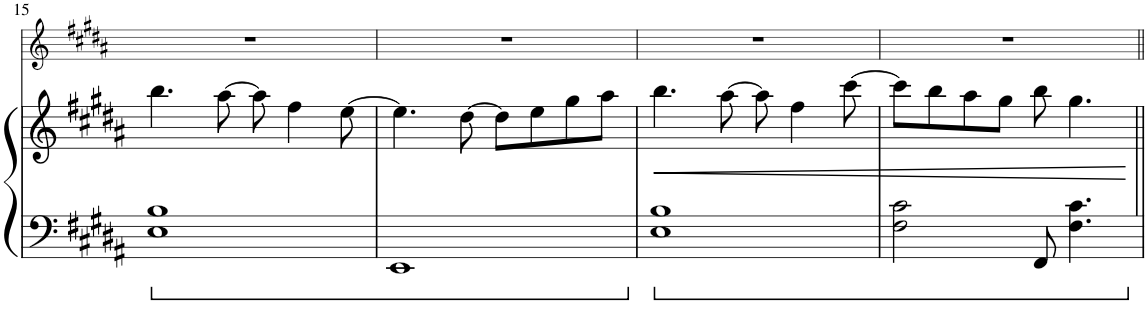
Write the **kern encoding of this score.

**kern	**kern
*part1	*part1
*staff2	*staff1
*I"Ossia	*
!!LO:PB:g=z
*clefF4	*clefG2
*k[f#c#g#d#a#]	*k[f#c#g#d#a#]
*M4/4	*M4/4
=15	=15
1E 1B	4.bb\
.	[8aa#\
.	8aa#\]
.	4ff#\
.	[8ee\
=16	=16
1EE	4.ee\]
.	[8dd#\
.	8dd#\L]
.	8ee\
.	8gg#\
.	8aa#\J
=17	=17
1E 1B	4.bb\
.	[8aa#\
.	8aa#\]
.	4ff#\
.	[8ccc#\
=18	=18
2F#\ 2c#\	8ccc#\L]
.	8bb\
.	8aa#\
.	8gg#\J
8FF#/	8bb\
4.F#\ 4.c#\	4.gg#\
=||	=||
*-	*-
